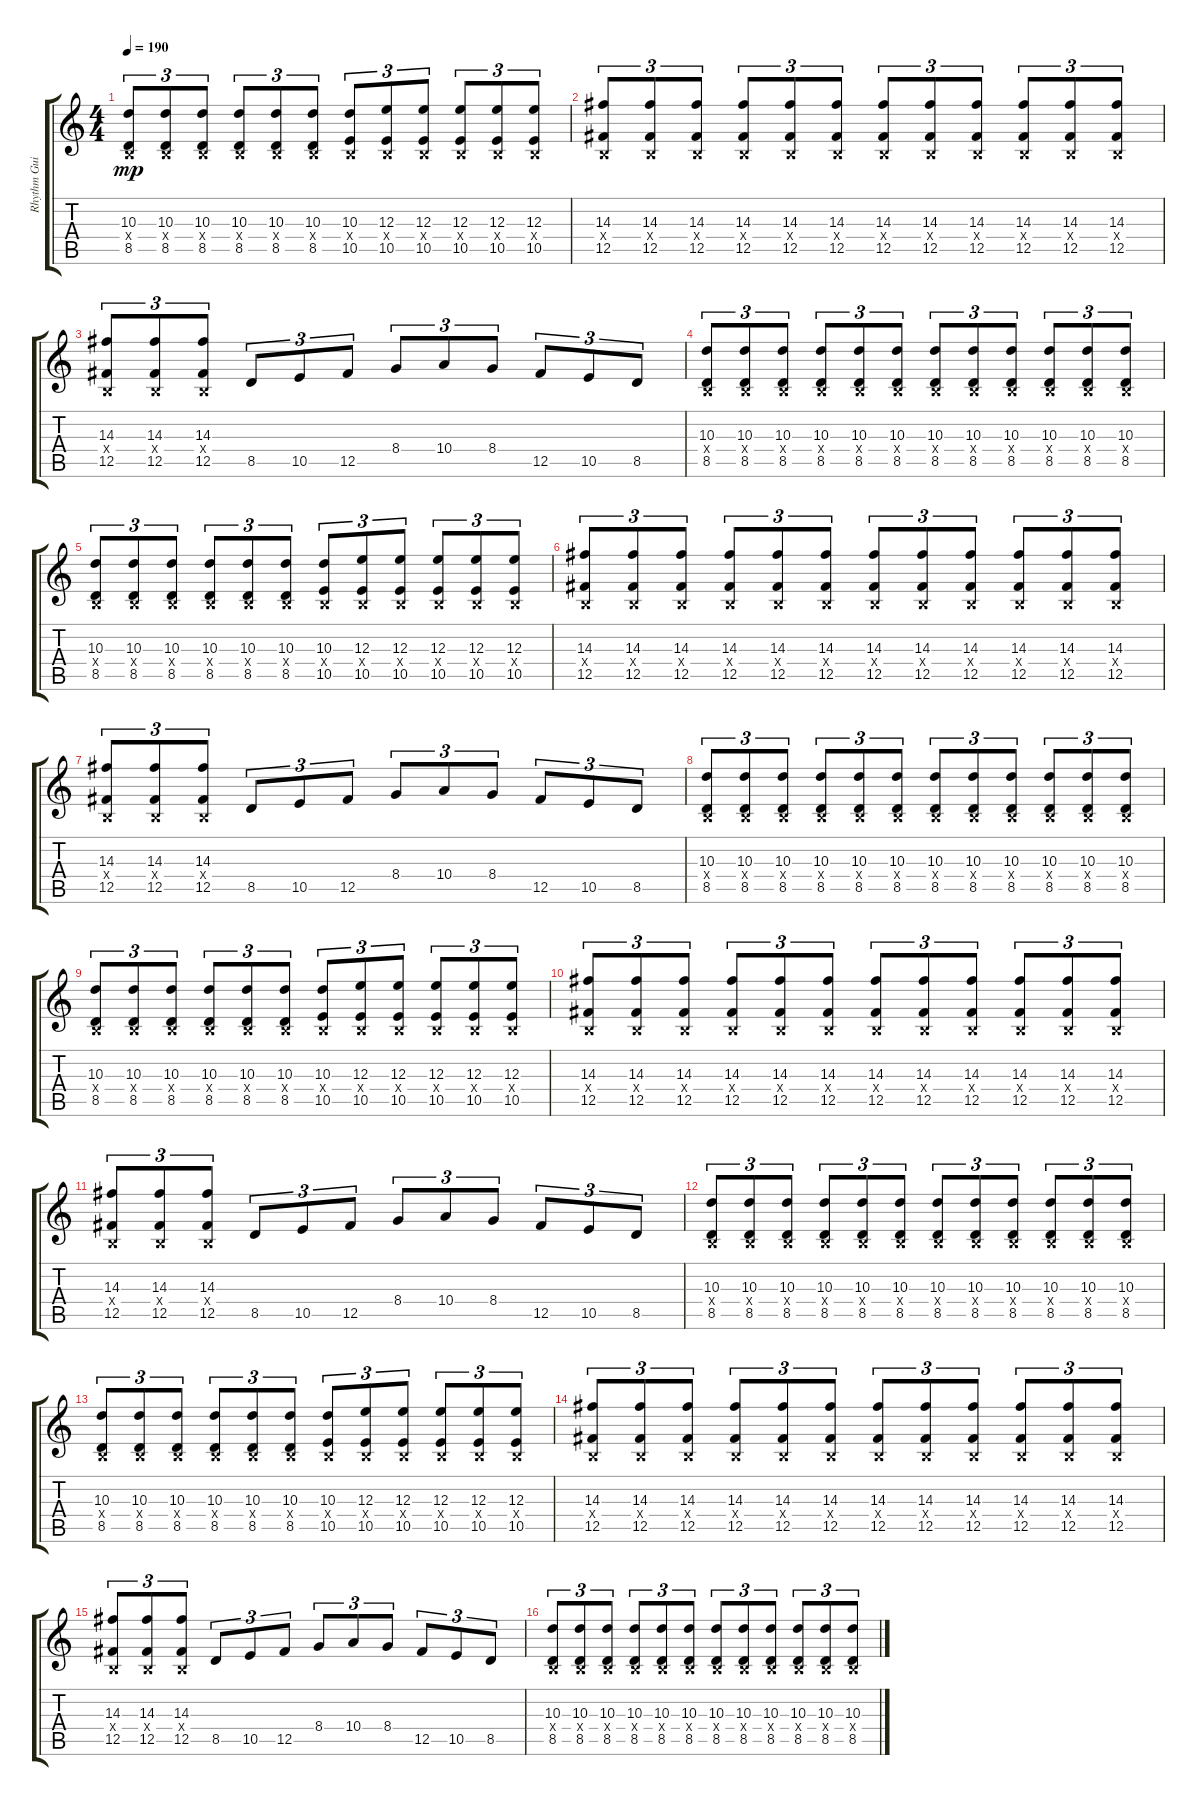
\track ("Rhythm Guitar - Jona" "Rhythm Gui") {instrument distortionguitar}
\staff {score tabs}
\tuning (Db4 Ab3 E3 B2 Gb2 B1) {hide}
\ts (4 4)
\tempo 190
\clef g2
\ks c
(10.3 0.4{x} 8.5).8{tu (3 2) dy mp} (10.3 0.4{x} 8.5).8{tu (3 2)} (10.3 0.4{x} 8.5).8{tu (3 2)} (10.3 0.4{x} 8.5).8{tu (3 2)} (10.3 0.4{x} 8.5).8{tu (3 2)} (10.3 0.4{x} 8.5).8{tu (3 2)} (10.3 0.4{x} 10.5).8{tu (3 2)} (12.3 0.4{x} 10.5).8{tu (3 2)} (12.3 0.4{x} 10.5).8{tu (3 2)} (12.3 0.4{x} 10.5).8{tu (3 2)} (12.3 0.4{x} 10.5).8{tu (3 2)} (12.3 0.4{x} 10.5).8{tu (3 2)} |
(14.3 0.4{x} 12.5).8{tu (3 2)} (14.3 0.4{x} 12.5).8{tu (3 2)} (14.3 0.4{x} 12.5).8{tu (3 2)} (14.3 0.4{x} 12.5).8{tu (3 2)} (14.3 0.4{x} 12.5).8{tu (3 2)} (14.3 0.4{x} 12.5).8{tu (3 2)} (14.3 0.4{x} 12.5).8{tu (3 2)} (14.3 0.4{x} 12.5).8{tu (3 2)} (14.3 0.4{x} 12.5).8{tu (3 2)} (14.3 0.4{x} 12.5).8{tu (3 2)} (14.3 0.4{x} 12.5).8{tu (3 2)} (14.3 0.4{x} 12.5).8{tu (3 2)} |
(14.3 0.4{x} 12.5).8{tu (3 2)} (14.3 0.4{x} 12.5).8{tu (3 2)} (14.3 0.4{x} 12.5).8{tu (3 2)} 8.5.8{tu (3 2)} 10.5.8{tu (3 2)} 12.5.8{tu (3 2)} 8.4.8{tu (3 2)} 10.4.8{tu (3 2)} 8.4.8{tu (3 2)} 12.5.8{tu (3 2)} 10.5.8{tu (3 2)} 8.5.8{tu (3 2)} |
(10.3 0.4{x} 8.5).8{tu (3 2)} (10.3 0.4{x} 8.5).8{tu (3 2)} (10.3 0.4{x} 8.5).8{tu (3 2)} (10.3 0.4{x} 8.5).8{tu (3 2)} (10.3 0.4{x} 8.5).8{tu (3 2)} (10.3 0.4{x} 8.5).8{tu (3 2)} (10.3 0.4{x} 8.5).8{tu (3 2)} (10.3 0.4{x} 8.5).8{tu (3 2)} (10.3 0.4{x} 8.5).8{tu (3 2)} (10.3 0.4{x} 8.5).8{tu (3 2)} (10.3 0.4{x} 8.5).8{tu (3 2)} (10.3 0.4{x} 8.5).8{tu (3 2)} |
(10.3 0.4{x} 8.5).8{tu (3 2)} (10.3 0.4{x} 8.5).8{tu (3 2)} (10.3 0.4{x} 8.5).8{tu (3 2)} (10.3 0.4{x} 8.5).8{tu (3 2)} (10.3 0.4{x} 8.5).8{tu (3 2)} (10.3 0.4{x} 8.5).8{tu (3 2)} (10.3 0.4{x} 10.5).8{tu (3 2)} (12.3 0.4{x} 10.5).8{tu (3 2)} (12.3 0.4{x} 10.5).8{tu (3 2)} (12.3 0.4{x} 10.5).8{tu (3 2)} (12.3 0.4{x} 10.5).8{tu (3 2)} (12.3 0.4{x} 10.5).8{tu (3 2)} |
(14.3 0.4{x} 12.5).8{tu (3 2)} (14.3 0.4{x} 12.5).8{tu (3 2)} (14.3 0.4{x} 12.5).8{tu (3 2)} (14.3 0.4{x} 12.5).8{tu (3 2)} (14.3 0.4{x} 12.5).8{tu (3 2)} (14.3 0.4{x} 12.5).8{tu (3 2)} (14.3 0.4{x} 12.5).8{tu (3 2)} (14.3 0.4{x} 12.5).8{tu (3 2)} (14.3 0.4{x} 12.5).8{tu (3 2)} (14.3 0.4{x} 12.5).8{tu (3 2)} (14.3 0.4{x} 12.5).8{tu (3 2)} (14.3 0.4{x} 12.5).8{tu (3 2)} |
(14.3 0.4{x} 12.5).8{tu (3 2)} (14.3 0.4{x} 12.5).8{tu (3 2)} (14.3 0.4{x} 12.5).8{tu (3 2)} 8.5.8{tu (3 2)} 10.5.8{tu (3 2)} 12.5.8{tu (3 2)} 8.4.8{tu (3 2)} 10.4.8{tu (3 2)} 8.4.8{tu (3 2)} 12.5.8{tu (3 2)} 10.5.8{tu (3 2)} 8.5.8{tu (3 2)} |
(10.3 0.4{x} 8.5).8{tu (3 2)} (10.3 0.4{x} 8.5).8{tu (3 2)} (10.3 0.4{x} 8.5).8{tu (3 2)} (10.3 0.4{x} 8.5).8{tu (3 2)} (10.3 0.4{x} 8.5).8{tu (3 2)} (10.3 0.4{x} 8.5).8{tu (3 2)} (10.3 0.4{x} 8.5).8{tu (3 2)} (10.3 0.4{x} 8.5).8{tu (3 2)} (10.3 0.4{x} 8.5).8{tu (3 2)} (10.3 0.4{x} 8.5).8{tu (3 2)} (10.3 0.4{x} 8.5).8{tu (3 2)} (10.3 0.4{x} 8.5).8{tu (3 2)} |
(10.3 0.4{x} 8.5).8{tu (3 2)} (10.3 0.4{x} 8.5).8{tu (3 2)} (10.3 0.4{x} 8.5).8{tu (3 2)} (10.3 0.4{x} 8.5).8{tu (3 2)} (10.3 0.4{x} 8.5).8{tu (3 2)} (10.3 0.4{x} 8.5).8{tu (3 2)} (10.3 0.4{x} 10.5).8{tu (3 2)} (12.3 0.4{x} 10.5).8{tu (3 2)} (12.3 0.4{x} 10.5).8{tu (3 2)} (12.3 0.4{x} 10.5).8{tu (3 2)} (12.3 0.4{x} 10.5).8{tu (3 2)} (12.3 0.4{x} 10.5).8{tu (3 2)} |
(14.3 0.4{x} 12.5).8{tu (3 2)} (14.3 0.4{x} 12.5).8{tu (3 2)} (14.3 0.4{x} 12.5).8{tu (3 2)} (14.3 0.4{x} 12.5).8{tu (3 2)} (14.3 0.4{x} 12.5).8{tu (3 2)} (14.3 0.4{x} 12.5).8{tu (3 2)} (14.3 0.4{x} 12.5).8{tu (3 2)} (14.3 0.4{x} 12.5).8{tu (3 2)} (14.3 0.4{x} 12.5).8{tu (3 2)} (14.3 0.4{x} 12.5).8{tu (3 2)} (14.3 0.4{x} 12.5).8{tu (3 2)} (14.3 0.4{x} 12.5).8{tu (3 2)} |
(14.3 0.4{x} 12.5).8{tu (3 2)} (14.3 0.4{x} 12.5).8{tu (3 2)} (14.3 0.4{x} 12.5).8{tu (3 2)} 8.5.8{tu (3 2)} 10.5.8{tu (3 2)} 12.5.8{tu (3 2)} 8.4.8{tu (3 2)} 10.4.8{tu (3 2)} 8.4.8{tu (3 2)} 12.5.8{tu (3 2)} 10.5.8{tu (3 2)} 8.5.8{tu (3 2)} |
(10.3 0.4{x} 8.5).8{tu (3 2)} (10.3 0.4{x} 8.5).8{tu (3 2)} (10.3 0.4{x} 8.5).8{tu (3 2)} (10.3 0.4{x} 8.5).8{tu (3 2)} (10.3 0.4{x} 8.5).8{tu (3 2)} (10.3 0.4{x} 8.5).8{tu (3 2)} (10.3 0.4{x} 8.5).8{tu (3 2)} (10.3 0.4{x} 8.5).8{tu (3 2)} (10.3 0.4{x} 8.5).8{tu (3 2)} (10.3 0.4{x} 8.5).8{tu (3 2)} (10.3 0.4{x} 8.5).8{tu (3 2)} (10.3 0.4{x} 8.5).8{tu (3 2)} |
(10.3 0.4{x} 8.5).8{tu (3 2)} (10.3 0.4{x} 8.5).8{tu (3 2)} (10.3 0.4{x} 8.5).8{tu (3 2)} (10.3 0.4{x} 8.5).8{tu (3 2)} (10.3 0.4{x} 8.5).8{tu (3 2)} (10.3 0.4{x} 8.5).8{tu (3 2)} (10.3 0.4{x} 10.5).8{tu (3 2)} (12.3 0.4{x} 10.5).8{tu (3 2)} (12.3 0.4{x} 10.5).8{tu (3 2)} (12.3 0.4{x} 10.5).8{tu (3 2)} (12.3 0.4{x} 10.5).8{tu (3 2)} (12.3 0.4{x} 10.5).8{tu (3 2)} |
(14.3 0.4{x} 12.5).8{tu (3 2)} (14.3 0.4{x} 12.5).8{tu (3 2)} (14.3 0.4{x} 12.5).8{tu (3 2)} (14.3 0.4{x} 12.5).8{tu (3 2)} (14.3 0.4{x} 12.5).8{tu (3 2)} (14.3 0.4{x} 12.5).8{tu (3 2)} (14.3 0.4{x} 12.5).8{tu (3 2)} (14.3 0.4{x} 12.5).8{tu (3 2)} (14.3 0.4{x} 12.5).8{tu (3 2)} (14.3 0.4{x} 12.5).8{tu (3 2)} (14.3 0.4{x} 12.5).8{tu (3 2)} (14.3 0.4{x} 12.5).8{tu (3 2)} |
(14.3 0.4{x} 12.5).8{tu (3 2)} (14.3 0.4{x} 12.5).8{tu (3 2)} (14.3 0.4{x} 12.5).8{tu (3 2)} 8.5.8{tu (3 2)} 10.5.8{tu (3 2)} 12.5.8{tu (3 2)} 8.4.8{tu (3 2)} 10.4.8{tu (3 2)} 8.4.8{tu (3 2)} 12.5.8{tu (3 2)} 10.5.8{tu (3 2)} 8.5.8{tu (3 2)} |
(10.3 0.4{x} 8.5).8{tu (3 2)} (10.3 0.4{x} 8.5).8{tu (3 2)} (10.3 0.4{x} 8.5).8{tu (3 2)} (10.3 0.4{x} 8.5).8{tu (3 2)} (10.3 0.4{x} 8.5).8{tu (3 2)} (10.3 0.4{x} 8.5).8{tu (3 2)} (10.3 0.4{x} 8.5).8{tu (3 2)} (10.3 0.4{x} 8.5).8{tu (3 2)} (10.3 0.4{x} 8.5).8{tu (3 2)} (10.3 0.4{x} 8.5).8{tu (3 2)} (10.3 0.4{x} 8.5).8{tu (3 2)} (10.3 0.4{x} 8.5).8{tu (3 2)}
